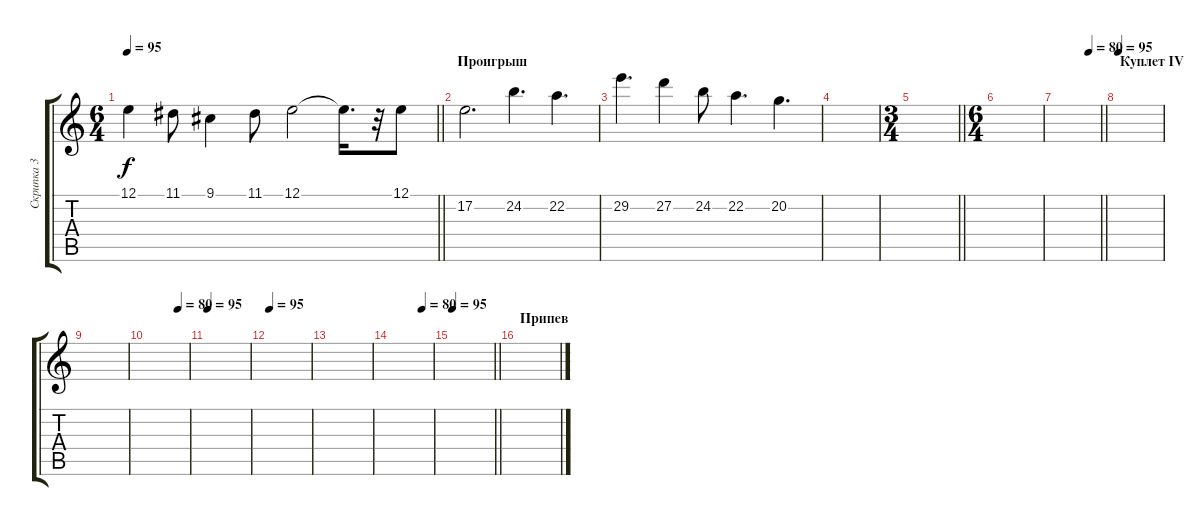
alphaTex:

\track ("Скрипка 3" "Скрипка 3") {instrument stringensemble1}
\staff {score tabs}
\tuning (E4 B3 G3 D3 A2 E2) {hide}
\ts (6 4)
\tempo 95
\clef g2
\barLineRight lightlight
\ks c
12.1.4{dy f} 11.1.8 9.1.4 11.1.8 12.1.2 12.1{t}.16{d} r.32 12.1.8 |
\section ("" "Проигрыш")
17.2.2{d} 24.2.4{d} 22.2.4{d} |
29.2.4{d} 27.2.4 24.2.8 22.2.4{d} 20.2.4{d} |
|
\ts (3 4)
\barLineRight lightlight
|
\ts (6 4)
|
\tempo (80 0.75)
\barLineRight lightlight
|
\section ("" "Куплет IV")
\tempo 95
|
|
\tempo (80 0.75)
|
\tempo 95
|
\tempo 95
|
|
\tempo (80 0.75)
|
\tempo 95
\barLineRight lightlight
|
\section ("" "Припев")
